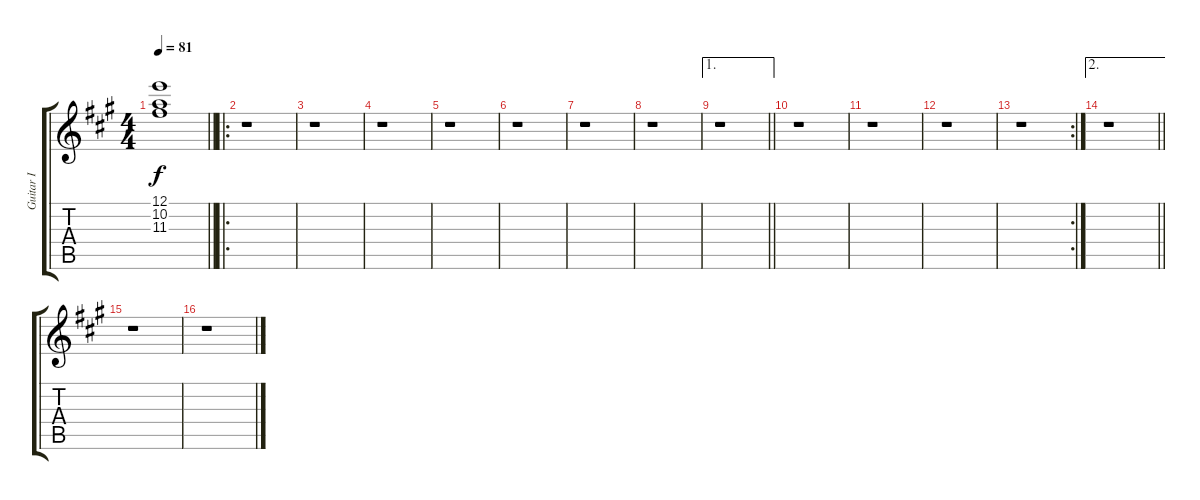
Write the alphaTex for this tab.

\track ("Guitar I" "Guitar I") {instrument overdrivenguitar}
\staff {score tabs}
\tuning (E4 B3 G3 D3 A2 E2) {hide}
\ts (4 4)
\tempo 81
\clef g2
\barLineRight lightlight
\ks a
(12.1 10.2 11.3).1{dy f} |
\ro
r.1 |
r.1 |
r.1 |
r.1 |
r.1 |
r.1 |
r.1 |
\ae 1
\barLineRight lightlight
r.1 |
r.1 |
r.1 |
r.1 |
\rc 2
r.1 |
\ae 2
\barLineRight lightlight
r.1 |
r.1 |
r.1
